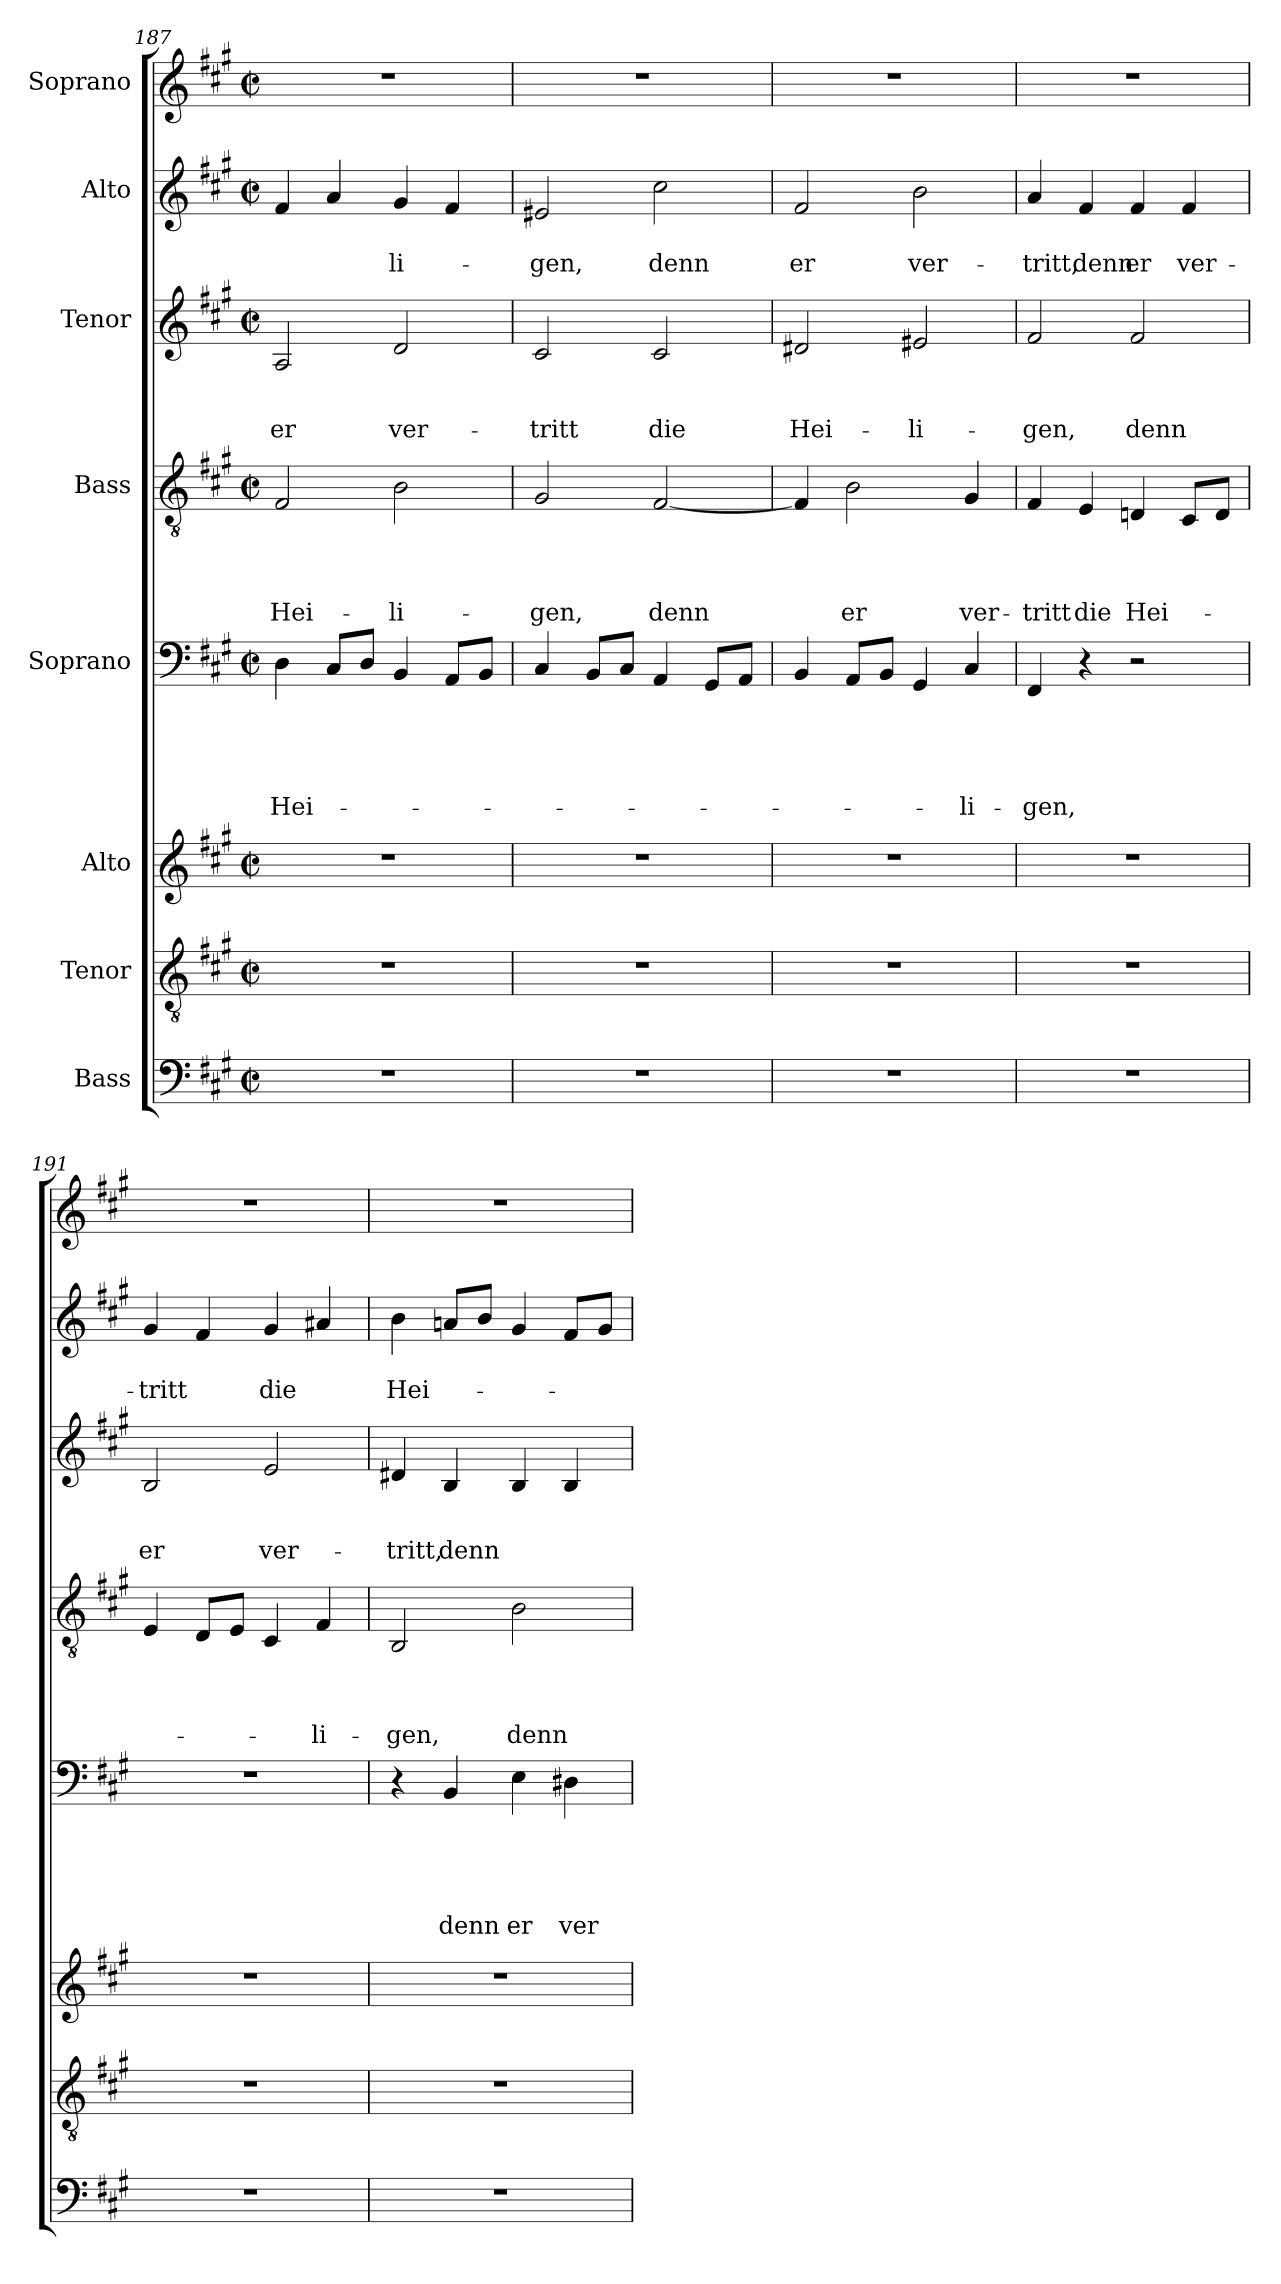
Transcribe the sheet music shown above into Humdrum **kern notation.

**kern	**kern	**kern	**kern	**text	**text	**text	**text	**text	**kern	**text	**text	**text	**text	**kern	**text	**text	**text	**kern	**text	**text	**kern
*part8	*part7	*part6	*part5	*part5	*part5	*part5	*part5	*part5	*part4	*part4	*part4	*part4	*part4	*part3	*part3	*part3	*part3	*part2	*part2	*part2	*part1
*staff8	*staff7	*staff6	*staff5	*staff5	*staff5	*staff5	*staff5	*staff5	*staff4	*staff4	*staff4	*staff4	*staff4	*staff3	*staff3	*staff3	*staff3	*staff2	*staff2	*staff2	*staff1
*I"Bass	*I"Tenor	*I"Alto	*I"Soprano	*	*	*	*	*	*I"Bass	*	*	*	*	*I"Tenor	*	*	*	*I"Alto	*	*	*I"Soprano
*clefF4	*clefGv2	*clefG2	*clefF4	*	*	*	*	*	*clefGv2	*	*	*	*	*clefG2	*	*	*	*clefG2	*	*	*clefG2
*k[f#c#g#]	*k[f#c#g#]	*k[f#c#g#]	*k[f#c#g#]	*	*	*	*	*	*k[f#c#g#]	*	*	*	*	*k[f#c#g#]	*	*	*	*k[f#c#g#]	*	*	*k[f#c#g#]
*A:	*A:	*A:	*A:	*	*	*	*	*	*A:	*	*	*	*	*A:	*	*	*	*A:	*	*	*A:
*M2/2	*M2/2	*M2/2	*M2/2	*	*	*	*	*	*M2/2	*	*	*	*	*M2/2	*	*	*	*M2/2	*	*	*M2/2
*met(c|)	*met(c|)	*met(c|)	*met(c|)	*	*	*	*	*	*met(c|)	*	*	*	*	*met(c|)	*	*	*	*met(c|)	*	*	*met(c|)
=187	=187	=187	=187	=187	=187	=187	=187	=187	=187	=187	=187	=187	=187	=187	=187	=187	=187	=187	=187	=187	=187
!	!	!	!	!	!	!	!	!LO:LY:b	!	!	!	!	!LO:LY:b	!	!	!	!LO:LY:b	!	!	!	!
1r	1r	1r	4D\	.	.	.	.	Hei-	2F#/	.	.	.	Hei-	2A/	.	.	er	4f#/	.	.	1r
.	.	.	8C#/L	.	.	.	.	.	.	.	.	.	.	.	.	.	.	4a/	.	.	.
.	.	.	8D/J	.	.	.	.	.	.	.	.	.	.	.	.	.	.	.	.	.	.
!	!	!	!	!	!	!	!	!	!	!	!	!	!LO:LY:b	!	!	!	!LO:LY:b	!	!	!LO:LY:b	!
.	.	.	4BB/	.	.	.	.	.	2B\	.	.	.	-li-	2d/	.	.	ver-	4g#/	.	-li-	.
.	.	.	8AA/L	.	.	.	.	.	.	.	.	.	.	.	.	.	.	4f#/	.	.	.
.	.	.	8BB/J	.	.	.	.	.	.	.	.	.	.	.	.	.	.	.	.	.	.
=188	=188	=188	=188	=188	=188	=188	=188	=188	=188	=188	=188	=188	=188	=188	=188	=188	=188	=188	=188	=188	=188
!	!	!	!	!	!	!	!	!	!	!	!	!	!LO:LY:b	!	!	!	!LO:LY:b	!	!	!LO:LY:b	!
1r	1r	1r	4C#/	.	.	.	.	.	2G#/	.	.	.	-gen,	2c#/	.	.	-tritt	2e#X/	.	-gen,	1r
.	.	.	8BB/L	.	.	.	.	.	.	.	.	.	.	.	.	.	.	.	.	.	.
.	.	.	8C#/J	.	.	.	.	.	.	.	.	.	.	.	.	.	.	.	.	.	.
!	!	!	!	!	!	!	!	!	!	!	!	!	!LO:LY:b	!	!	!	!LO:LY:b	!	!	!LO:LY:b	!
.	.	.	4AA/	.	.	.	.	.	[>2F#/	.	.	.	denn	2c#/	.	.	die	2cc#\	.	denn	.
.	.	.	8GG#/L	.	.	.	.	.	.	.	.	.	.	.	.	.	.	.	.	.	.
.	.	.	8AA/J	.	.	.	.	.	.	.	.	.	.	.	.	.	.	.	.	.	.
!!LO:PB:g=z
=189	=189	=189	=189	=189	=189	=189	=189	=189	=189	=189	=189	=189	=189	=189	=189	=189	=189	=189	=189	=189	=189
!	!	!	!	!	!	!	!	!	!	!	!	!	!	!	!	!	!LO:LY:b	!	!	!LO:LY:b	!
1r	1r	1r	4BB/	.	.	.	.	.	4F#/]	.	.	.	.	2d#X/	.	.	Hei-	2f#/	.	er	1r
!	!	!	!	!	!	!	!	!	!	!	!	!	!LO:LY:b	!	!	!	!	!	!	!	!
.	.	.	8AA/L	.	.	.	.	.	2B\	.	.	.	er	.	.	.	.	.	.	.	.
.	.	.	8BB/J	.	.	.	.	.	.	.	.	.	.	.	.	.	.	.	.	.	.
!	!	!	!	!	!	!	!	!	!	!	!	!	!	!	!	!	!LO:LY:b	!	!	!LO:LY:b	!
.	.	.	4GG#/	.	.	.	.	.	.	.	.	.	.	2e#X/	.	.	-li-	2b\	.	ver-	.
!	!	!	!	!	!	!	!	!LO:LY:b	!	!	!	!	!LO:LY:b	!	!	!	!	!	!	!	!
.	.	.	4C#/	.	.	.	.	-li-	4G#/	.	.	.	ver-	.	.	.	.	.	.	.	.
=190	=190	=190	=190	=190	=190	=190	=190	=190	=190	=190	=190	=190	=190	=190	=190	=190	=190	=190	=190	=190	=190
!	!	!	!	!	!	!	!	!LO:LY:b	!	!	!	!	!LO:LY:b	!	!	!	!LO:LY:b	!	!	!LO:LY:b	!
1r	1r	1r	4FF#/	.	.	.	.	-gen,	4F#/	.	.	.	-tritt	2f#/	.	.	-gen,	4a/	.	-tritt,	1r
!	!	!	!	!	!	!	!	!	!	!	!	!	!LO:LY:b	!	!	!	!	!	!	!LO:LY:b	!
.	.	.	4r	.	.	.	.	.	4E/	.	.	.	die	.	.	.	.	4f#/	.	denn	.
!	!	!	!	!	!	!	!	!	!	!	!	!	!LO:LY:b	!	!	!	!LO:LY:b	!	!	!LO:LY:b	!
.	.	.	2r	.	.	.	.	.	4Dn/	.	.	.	Hei-	2f#/	.	.	denn	4f#/	.	er	.
!	!	!	!	!	!	!	!	!	!	!	!	!	!	!	!	!	!	!	!	!LO:LY:b	!
.	.	.	.	.	.	.	.	.	8C#/L	.	.	.	.	.	.	.	.	4f#/	.	ver-	.
.	.	.	.	.	.	.	.	.	8D/J	.	.	.	.	.	.	.	.	.	.	.	.
=191	=191	=191	=191	=191	=191	=191	=191	=191	=191	=191	=191	=191	=191	=191	=191	=191	=191	=191	=191	=191	=191
!	!	!	!	!	!	!	!	!	!	!	!	!	!	!	!	!	!LO:LY:b	!	!	!LO:LY:b	!
1r	1r	1r	1r	.	.	.	.	.	4E/	.	.	.	.	2B/	.	.	er	4g#/	.	-tritt	1r
.	.	.	.	.	.	.	.	.	8D/L	.	.	.	.	.	.	.	.	4f#/	.	.	.
.	.	.	.	.	.	.	.	.	8E/J	.	.	.	.	.	.	.	.	.	.	.	.
!	!	!	!	!	!	!	!	!	!	!	!	!	!	!	!	!	!LO:LY:b	!	!	!LO:LY:b	!
.	.	.	.	.	.	.	.	.	4C#/	.	.	.	.	2e/	.	.	ver-	4g#/	.	die	.
!	!	!	!	!	!	!	!	!	!	!	!	!	!LO:LY:b	!	!	!	!	!	!	!	!
.	.	.	.	.	.	.	.	.	4F#/	.	.	.	-li-	.	.	.	.	4a#X/	.	.	.
=192	=192	=192	=192	=192	=192	=192	=192	=192	=192	=192	=192	=192	=192	=192	=192	=192	=192	=192	=192	=192	=192
!	!	!	!	!	!	!	!	!	!	!	!	!	!LO:LY:b	!	!	!	!LO:LY:b	!	!	!LO:LY:b	!
1r	1r	1r	4r	.	.	.	.	.	2BB/	.	.	.	-gen,	4d#X/	.	.	-tritt,	4b\	.	Hei-	1r
!	!	!	!	!	!	!	!	!LO:LY:b	!	!	!	!	!	!	!	!	!LO:LY:b	!	!	!	!
.	.	.	4BB/	.	.	.	.	denn	.	.	.	.	.	4B/	.	.	denn	8an/L	.	.	.
.	.	.	.	.	.	.	.	.	.	.	.	.	.	.	.	.	.	8b/J	.	.	.
!	!	!	!	!	!	!	!	!LO:LY:b	!	!	!	!	!LO:LY:b	!	!	!	!	!	!	!	!
.	.	.	4E\	.	.	.	.	er	2B\	.	.	.	denn	4B/	.	.	.	4g#/	.	.	.
!	!	!	!	!	!	!	!	!LO:LY:b	!	!	!	!	!	!	!	!	!	!	!	!	!
.	.	.	4D#X\	.	.	.	.	ver-	.	.	.	.	.	4B/	.	.	.	8f#/L	.	.	.
.	.	.	.	.	.	.	.	.	.	.	.	.	.	.	.	.	.	8g#/J	.	.	.
=	=	=	=	=	=	=	=	=	=	=	=	=	=	=	=	=	=	=	=	=	=
*-	*-	*-	*-	*-	*-	*-	*-	*-	*-	*-	*-	*-	*-	*-	*-	*-	*-	*-	*-	*-	*-
